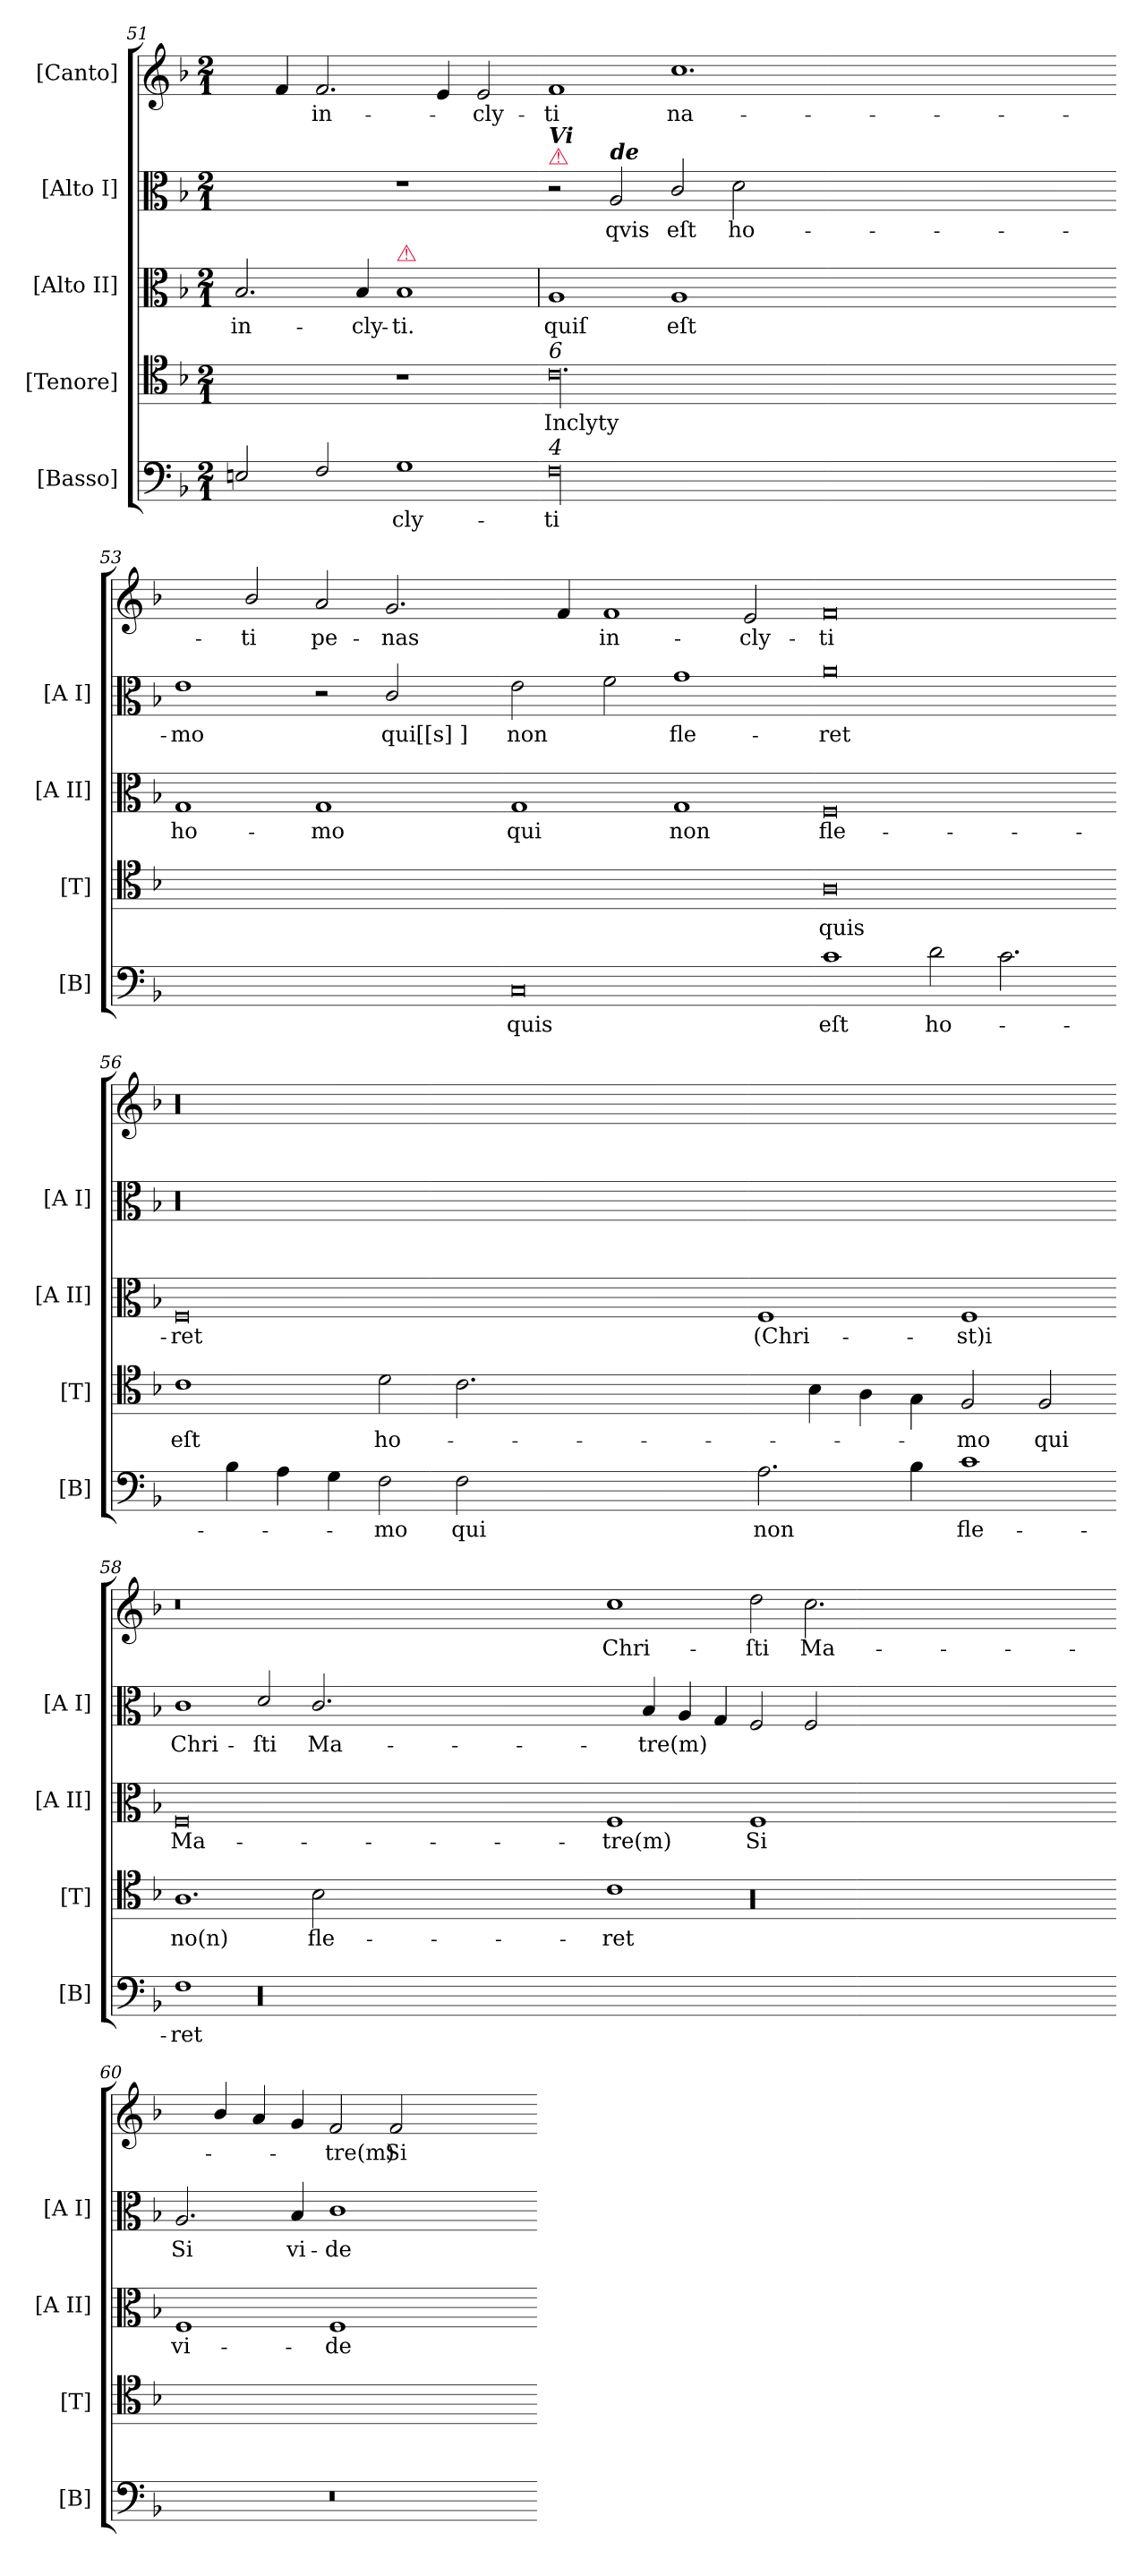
**kern	**text	**kern	**text	**kern	**text	**kern	**text	**kern	**text
*part5	*part5	*part4	*part4	*part3	*part3	*part2	*part2	*part1	*part1
*staff5	*staff5	*staff4	*staff4	*staff3	*staff3	*staff2	*staff2	*staff1	*staff1
*I"[Basso]	*	*I"[Tenore]	*	*I"[Alto II]	*	*I"[Alto I]	*	*I"[Canto]	*
*I'[B]	*	*I'[T]	*	*I'[A II]	*	*I'[A I]	*	*	*
*clefF4	*	*clefC4	*	*clefC3	*	*clefC3	*	*clefG2	*
*k[b-]	*	*k[b-]	*	*k[b-]	*	*k[b-]	*	*k[b-]	*
*M2/1	*	*M2/1	*	*M2/1	*	*M2/1	*	*M2/1	*
=51	=51	=51	=51	=51	=51	=51	=51	=51	=51
2En/	.	1ryy	.	2.B-/	in-	1ryy	.	4ryy	.
.	.	.	.	.	.	.	.	4f/	.
2F/	.	.	.	.	.	.	.	2.f/	in-
.	.	.	.	4B-/	-cly-	.	.	.	.
!	!	!	!	!LO:TX:a:color=crimson:t=⚠	!	!	!	!	!
1G	-cly-	1r	.	1B-	-ti.	1r	.	.	.
.	.	.	.	.	.	.	.	4e/	.
.	.	.	.	.	.	.	.	2e/	-cly-
=52-	=52-	=52-	=52-	=52	=52-	=52-	=52-	=52-	=52-
!	!	!	!	!	!	!LO:TX:a:color=crimson:t=⚠	!	!	!
!	!	!	!	!	!	!LO:TX:a:Bi:t=Vi	!	!	!
!	!	!LO:TX:a:i:t=6	!	!	!	!	!	!	!
!LO:TX:a:i:t=4	!	!	!	!	!	!	!	!	!
00F	ti	00.c	Inclyty	1A	quiſ	2r	.	1f	-ti
!	!	!	!	!	!	!LO:TX:a:Bi:t=de	!	!	!
.	.	.	.	.	.	2A/	qvis	.	.
!	!	!	!	!	!	!	!	!	!LO:LY:i
.	.	.	.	1A	eſt	2c/	eſt	1.cc	na-
.	.	.	.	.	.	2d\	ho-	.	.
.	.	.	.	00ryy	.	00ryy	.	.	.
.	.	.	.	.	.	.	.	2%7ryy	.
0ryy	.	.	.	.	.	.	.	.	.
=53-	=53-	=53-	=53-	=53-	=53-	=53-	=53-	=53-	=53-
0ryy	.	0ryy	.	1G	ho-	1e	-mo	2ryy	.
!	!	!	!	!	!	!	!	!	!LO:LY:i
.	.	.	.	.	.	.	.	2b-/	-ti
!	!	!	!	!	!	!	!	!	!LO:LY:i
.	.	.	.	1G	-mo	2r	.	2a/	pe-
!	!	!	!	!	!	!	!	!	!LO:LY:i
.	.	.	.	.	.	2c/	qui[[s]]	2.g/	-nas
4ryy	.	4ryy	.	4ryy	.	4ryy	.	.	.
=54-	=54-	=54-	=54-	=54-	=54-	=54-	=54-	=54-	=54-
0C	quis	0ryy	.	1G	qui	2e\	non	4ryy	.
.	.	.	.	.	.	.	.	4f/	.
!	!	!	!	!	!	!	!	!	!LO:LY:i
.	.	.	.	.	.	2f\	.	1f	in-
.	.	.	.	1G	non	1g	fle-	.	.
!	!	!	!	!	!	!	!	!	!LO:LY:i
.	.	.	.	.	.	.	.	2e/	-cly-
=55-	=55-	=55-	=55-	=55-	=55-	=55-	=55-	=55-	=55-
!	!	!	!	!	!	!	!	!	!LO:LY:i
1c	eſt	0A	quis	0F	-fle-	0a	-ret	0f	-ti
2d\	ho-	.	.	.	.	.	.	.	.
2.c\	.	.	.	.	.	.	.	.	.
.	.	4ryy	.	4ryy	.	4ryy	.	4ryy	.
=56-	=56-	=56-	=56-	=56-	=56-	=56-	=56-	=56-	=56-
4ryy	.	1c	eſt	0F	-ret	00r	.	00r	.
4B-\	.	.	.	.	.	.	.	.	.
4A\	.	.	.	.	.	.	.	.	.
4G\	.	.	.	.	.	.	.	.	.
2F\	-mo	2d\	ho-	.	.	.	.	.	.
2F\	qui	2.c\	.	.	.	.	.	.	.
0ryy	.	.	.	0ryy	.	.	.	.	.
.	.	1..ryy	.	.	.	.	.	.	.
=57-	=57-	=57-	=57-	=57-	=57-	=57-	=57-	=57-	=57-
2.A\	non	4ryy	.	1F	(Chri-	0ryy	.	0ryy	.
.	.	4B-\	.	.	.	.	.	.	.
.	.	4A\	.	.	.	.	.	.	.
4B-\	.	4G\	.	.	.	.	.	.	.
1c	fle-	2F/	-mo	1F	-st)i	.	.	.	.
.	.	2F/	qui	.	.	.	.	.	.
=58-	=58-	=58-	=58-	=58-	=58-	=58-	=58-	=58-	=58-
1F	-ret	1.A	no(n)	0F	-Ma-	1c	Chri-	0r	.
00r	.	.	.	.	.	2d/	-ſti	.	.
.	.	2B-\	fle-	.	.	2.c/	Ma-	.	.
.	.	0.ryy	.	0.ryy	.	.	.	0.ryy	.
.	.	.	.	.	.	0ryy	.	.	.
.	.	.	.	.	.	2.ryy	.	.	.
=59-	=59-	=59-	=59-	=59-	=59-	=59-	=59-	=59-	=59-
00ryy	.	1c	-ret	1F	-tre(m)	4ryy	.	1cc	Chri-
.	.	.	.	.	.	4B-/	-tre(m)	.	.
.	.	.	.	.	.	4A/	.	.	.
.	.	.	.	.	.	4G/	.	.	.
.	.	00r	.	1F	Si	2F/	.	2dd\	-ſti
.	.	.	.	.	.	2F/	.	2.cc\	Ma-
.	.	.	.	0.ryy	.	0.ryy	.	.	.
.	.	.	.	.	.	.	.	0ryy	.
1ryy	.	.	.	.	.	.	.	.	.
.	.	.	.	.	.	.	.	2.ryy	.
=60-	=60-	=60-	=60-	=60-	=60-	=60-	=60-	=60-	=60-
1ryy	.	0.ryy	.	1F	vi-	2.A/	Si	4ryy	.
.	.	.	.	.	.	.	.	4b-/	.
.	.	.	.	.	.	.	.	4a/	.
.	.	.	.	.	.	4B-/	vi-	4g/	.
0r	.	.	.	1F	-de-	1c	-de-	2f/	-tre(m)
.	.	.	.	.	.	.	.	2f/	Si
.	.	.	.	1ryy	.	1ryy	.	1ryy	.
=-	=-	=-	=-	=-	=-	=-	=-	=-	=-
*-	*-	*-	*-	*-	*-	*-	*-	*-	*-
